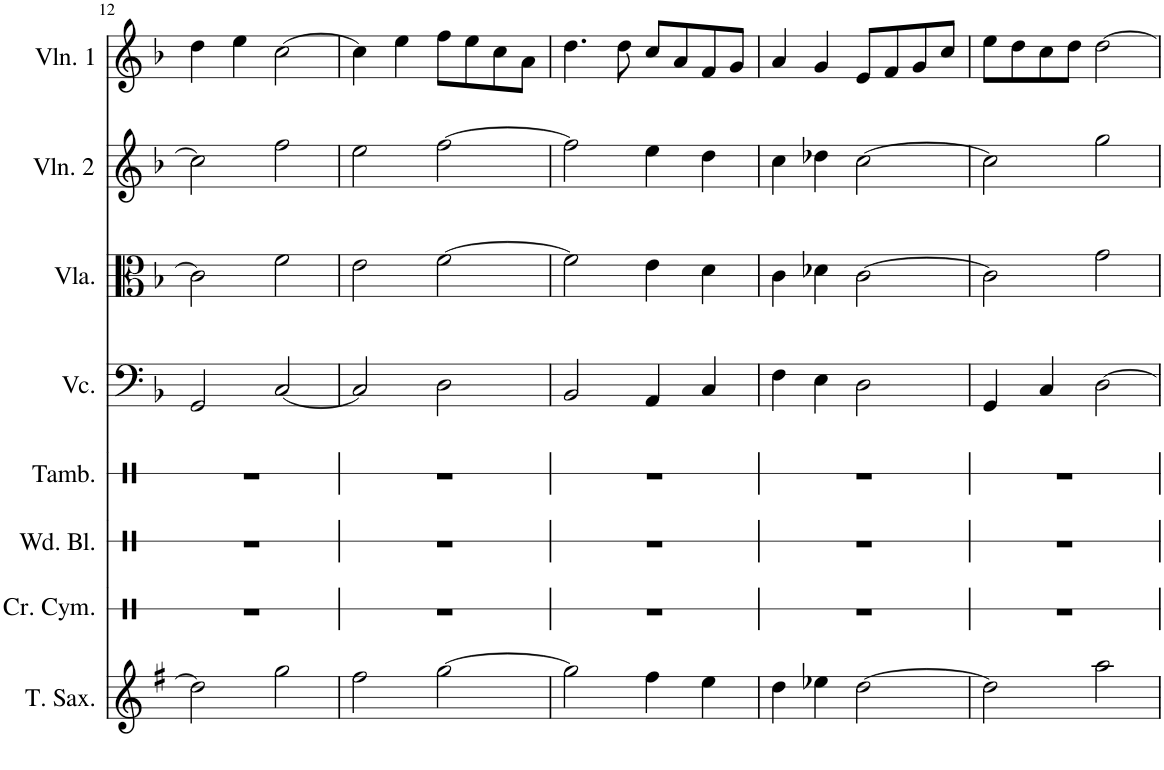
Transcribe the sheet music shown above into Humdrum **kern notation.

**kern	**kern	**kern	**kern	**kern	**kern	**kern	**kern
*part8	*part7	*part6	*part5	*part4	*part3	*part2	*part1
*staff8	*staff7	*staff6	*staff5	*staff4	*staff3	*staff2	*staff1
*I"Tenor Saxophone	*I"Crash Cymbal	*I"Wood Blocks	*I"Tambourine	*I"Violoncello	*I"Viola	*I"Violin 2	*I"Violin 1
*I'T. Sax.	*I'Cr. Cym.	*I'Wd. Bl.	*I'Tamb.	*I'Vc.	*I'Vla.	*I'Vln. 2	*I'Vln. 1
!!LO:PB:g=z
*clefG2	*clefX	*clefX	*clefX	*clefF4	*clefC3	*clefG2	*clefG2
*Trd8c14	*	*	*	*	*	*	*
*k[f#]	*k[]	*k[]	*k[]	*k[b-]	*k[b-]	*k[b-]	*k[b-]
*M4/4	*M4/4	*M4/4	*M4/4	*M4/4	*M4/4	*M4/4	*M4/4
=12	=12	=12	=12	=12	=12	=12	=12
2dd\]	1r	1r	1r	2GG/	2c\]	2cc\]	4dd\
.	.	.	.	.	.	.	4ee\
2gg\	.	.	.	[2C/	2f\	2ff\	[2cc\
=13	=13	=13	=13	=13	=13	=13	=13
2ff#\	1r	1r	1r	2C/]	2e\	2ee\	4cc\]
.	.	.	.	.	.	.	4ee\
[2gg\	.	.	.	2D\	[2f\	[2ff\	8ff\L
.	.	.	.	.	.	.	8ee\
.	.	.	.	.	.	.	8cc\
.	.	.	.	.	.	.	8a\J
=14	=14	=14	=14	=14	=14	=14	=14
2gg\]	1r	1r	1r	2BB-/	2f\]	2ff\]	4.dd\
.	.	.	.	.	.	.	8dd\
4ff#\	.	.	.	4AA/	4e\	4ee\	8cc/L
.	.	.	.	.	.	.	8a/
4ee\	.	.	.	4C/	4d\	4dd\	8f/
.	.	.	.	.	.	.	8g/J
=15	=15	=15	=15	=15	=15	=15	=15
4dd\	1r	1r	1r	4F\	4c\	4cc\	4a/
4ee-X\	.	.	.	4E\	4d-X\	4dd-X\	4g/
[2dd\	.	.	.	2D\	[2c\	[2cc\	8e/L
.	.	.	.	.	.	.	8f/
.	.	.	.	.	.	.	8g/
.	.	.	.	.	.	.	8cc/J
=16	=16	=16	=16	=16	=16	=16	=16
2dd\]	1r	1r	1r	4GG/	2c\]	2cc\]	8ee\L
.	.	.	.	.	.	.	8dd\
.	.	.	.	4C/	.	.	8cc\
.	.	.	.	.	.	.	8dd\J
2aa\	.	.	.	[2D\	2g\	2gg\	[2dd\
=	=	=	=	=	=	=	=
*-	*-	*-	*-	*-	*-	*-	*-
